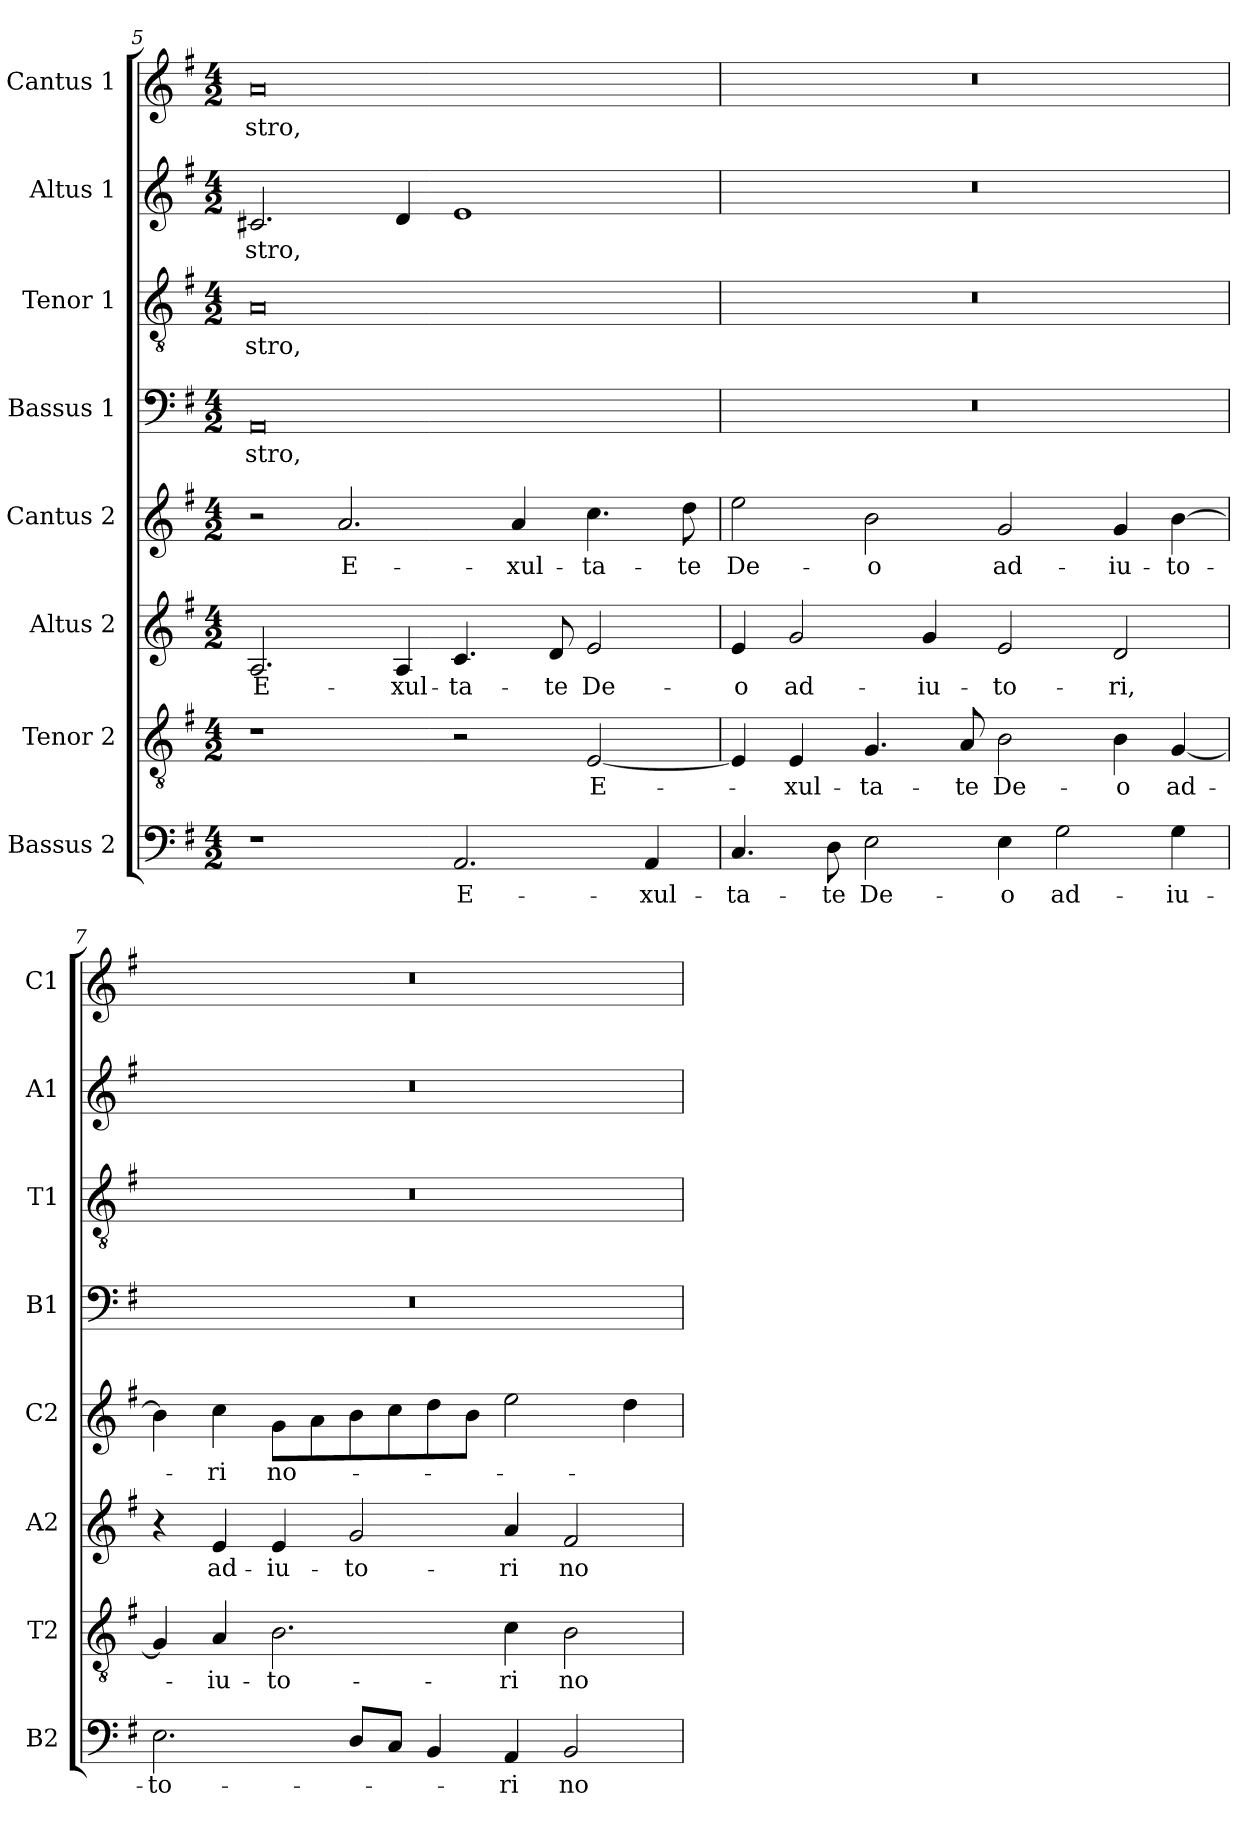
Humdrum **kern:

**kern	**text	**kern	**text	**kern	**text	**kern	**text	**kern	**text	**kern	**text	**kern	**text	**kern	**text
*part8	*part8	*part7	*part7	*part6	*part6	*part5	*part5	*part4	*part4	*part3	*part3	*part2	*part2	*part1	*part1
*staff8	*staff8	*staff7	*staff7	*staff6	*staff6	*staff5	*staff5	*staff4	*staff4	*staff3	*staff3	*staff2	*staff2	*staff1	*staff1
*I"Bassus 2	*	*I"Tenor 2	*	*I"Altus 2	*	*I"Cantus 2	*	*I"Bassus 1	*	*I"Tenor 1	*	*I"Altus 1	*	*I"Cantus 1	*
*I'B2	*	*I'T2	*	*I'A2	*	*I'C2	*	*I'B1	*	*I'T1	*	*I'A1	*	*I'C1	*
*clefF4	*	*clefGv2	*	*clefG2	*	*clefG2	*	*clefF4	*	*clefGv2	*	*clefG2	*	*clefG2	*
*k[f#]	*	*k[f#]	*	*k[f#]	*	*k[f#]	*	*k[f#]	*	*k[f#]	*	*k[f#]	*	*k[f#]	*
*G:	*	*G:	*	*G:	*	*G:	*	*G:	*	*G:	*	*G:	*	*G:	*
*M4/2	*	*M4/2	*	*M4/2	*	*M4/2	*	*M4/2	*	*M4/2	*	*M4/2	*	*M4/2	*
=5	=5	=5	=5	=5	=5	=5	=5	=5	=5	=5	=5	=5	=5	=5	=5
!	!	!	!	!	!LO:LY:b	!	!	!	!LO:LY:b	!	!LO:LY:b	!	!LO:LY:b	!	!LO:LY:b
1r	.	1r	.	2.A/	E-	2r	.	0AA	-stro,	0A	-stro,	2.c#X/	-stro,	0a	-stro,
!	!	!	!	!	!	!	!LO:LY:b	!	!	!	!	!	!	!	!
.	.	.	.	.	.	2.a/	E-	.	.	.	.	.	.	.	.
!	!	!	!	!	!LO:LY:b	!	!	!	!	!	!	!	!	!	!
.	.	.	.	4A/	-xul-	.	.	.	.	.	.	4d/	.	.	.
!	!LO:LY:b	!	!	!	!LO:LY:b	!	!	!	!	!	!	!	!	!	!
2.AA/	E-	2r	.	4.c/	-ta-	.	.	.	.	.	.	1e	.	.	.
!	!	!	!	!	!	!	!LO:LY:b	!	!	!	!	!	!	!	!
.	.	.	.	.	.	4a/	-xul-	.	.	.	.	.	.	.	.
!	!	!	!	!	!LO:LY:b	!	!	!	!	!	!	!	!	!	!
.	.	.	.	8d/	-te	.	.	.	.	.	.	.	.	.	.
!	!	!	!LO:LY:b	!	!LO:LY:b	!	!LO:LY:b	!	!	!	!	!	!	!	!
.	.	[2E/	E-	2e/	De-	4.cc\	-ta-	.	.	.	.	.	.	.	.
!	!LO:LY:b	!	!	!	!	!	!	!	!	!	!	!	!	!	!
4AA/	-xul-	.	.	.	.	.	.	.	.	.	.	.	.	.	.
!	!	!	!	!	!	!	!LO:LY:b	!	!	!	!	!	!	!	!
.	.	.	.	.	.	8dd\	-te	.	.	.	.	.	.	.	.
=6	=6	=6	=6	=6	=6	=6	=6	=6	=6	=6	=6	=6	=6	=6	=6
!	!LO:LY:b	!	!	!	!LO:LY:b	!	!LO:LY:b	!	!	!	!	!	!	!	!
4.C/	-ta-	4E/]	.	4e/	-o	2ee\	De-	0r	.	0r	.	0r	.	0r	.
!	!	!	!LO:LY:b	!	!LO:LY:b	!	!	!	!	!	!	!	!	!	!
.	.	4E/	-xul-	2g/	ad-	.	.	.	.	.	.	.	.	.	.
!	!LO:LY:b	!	!	!	!	!	!	!	!	!	!	!	!	!	!
8D\	-te	.	.	.	.	.	.	.	.	.	.	.	.	.	.
!	!LO:LY:b	!	!LO:LY:b	!	!	!	!LO:LY:b	!	!	!	!	!	!	!	!
2E\	De-	4.G/	-ta-	.	.	2b\	-o	.	.	.	.	.	.	.	.
!	!	!	!	!	!LO:LY:b	!	!	!	!	!	!	!	!	!	!
.	.	.	.	4g/	-iu-	.	.	.	.	.	.	.	.	.	.
!	!	!	!LO:LY:b	!	!	!	!	!	!	!	!	!	!	!	!
.	.	8A/	-te	.	.	.	.	.	.	.	.	.	.	.	.
!	!LO:LY:b	!	!LO:LY:b	!	!LO:LY:b	!	!LO:LY:b	!	!	!	!	!	!	!	!
4E\	-o	2B\	De-	2e/	-to-	2g/	ad-	.	.	.	.	.	.	.	.
!	!LO:LY:b	!	!	!	!	!	!	!	!	!	!	!	!	!	!
2G\	ad-	.	.	.	.	.	.	.	.	.	.	.	.	.	.
!	!	!	!LO:LY:b	!	!LO:LY:b	!	!LO:LY:b	!	!	!	!	!	!	!	!
.	.	4B\	-o	2d/	-ri,	4g/	-iu-	.	.	.	.	.	.	.	.
!	!LO:LY:b	!	!LO:LY:b	!	!	!	!LO:LY:b	!	!	!	!	!	!	!	!
4G\	-iu-	[4G/	ad-	.	.	[4b\	-to-	.	.	.	.	.	.	.	.
=7	=7	=7	=7	=7	=7	=7	=7	=7	=7	=7	=7	=7	=7	=7	=7
!	!LO:LY:b	!	!	!	!	!	!	!	!	!	!	!	!	!	!
2.E\	-to-	4G/]	.	4r	.	4b\]	.	0r	.	0r	.	0r	.	0r	.
!	!	!	!LO:LY:b	!	!LO:LY:b	!	!LO:LY:b	!	!	!	!	!	!	!	!
.	.	4A/	-iu-	4e/	ad-	4cc\	-ri	.	.	.	.	.	.	.	.
!	!	!	!LO:LY:b	!	!LO:LY:b	!	!LO:LY:b	!	!	!	!	!	!	!	!
.	.	2.B\	-to-	4e/	-iu-	8g\L	no-	.	.	.	.	.	.	.	.
.	.	.	.	.	.	8a\	.	.	.	.	.	.	.	.	.
!	!	!	!	!	!LO:LY:b	!	!	!	!	!	!	!	!	!	!
8D/L	.	.	.	2g/	-to-	8b\	.	.	.	.	.	.	.	.	.
8C/J	.	.	.	.	.	8cc\	.	.	.	.	.	.	.	.	.
4BB/	.	.	.	.	.	8dd\	.	.	.	.	.	.	.	.	.
.	.	.	.	.	.	8b\J	.	.	.	.	.	.	.	.	.
!	!LO:LY:b	!	!LO:LY:b	!	!LO:LY:b	!	!	!	!	!	!	!	!	!	!
4AA/	-ri	4c\	-ri	4a/	-ri	2ee\	.	.	.	.	.	.	.	.	.
!	!LO:LY:b	!	!LO:LY:b	!	!LO:LY:b	!	!	!	!	!	!	!	!	!	!
2BB/	no-	2B\	no-	2f#/	no-	.	.	.	.	.	.	.	.	.	.
.	.	.	.	.	.	4dd\	.	.	.	.	.	.	.	.	.
=	=	=	=	=	=	=	=	=	=	=	=	=	=	=	=
*-	*-	*-	*-	*-	*-	*-	*-	*-	*-	*-	*-	*-	*-	*-	*-
